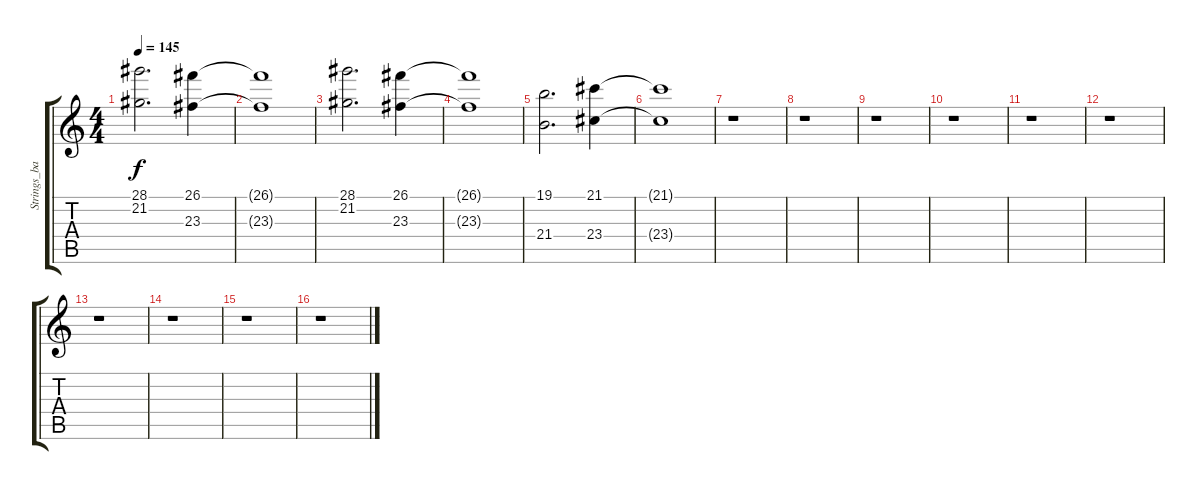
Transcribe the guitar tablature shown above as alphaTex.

\track ("Strings_backing" "Strings_ba") {instrument stringensemble1}
\staff {score tabs}
\tuning (E4 B3 G3 D3 A2 E2) {hide}
\ts (4 4)
\tempo 145
\clef g2
\ks c
(28.1 21.2).2{d dy f} (26.1 23.3).4 |
(26.1{t} 23.3{t}).1 |
(28.1 21.2).2{d} (26.1 23.3).4 |
(26.1{t} 23.3{t}).1 |
(19.1 21.4).2{d} (21.1 23.4).4 |
(21.1{t} 23.4{t}).1 |
r.1 |
r.1 |
r.1 |
r.1 |
r.1 |
r.1 |
r.1 |
r.1 |
r.1 |
r.1
